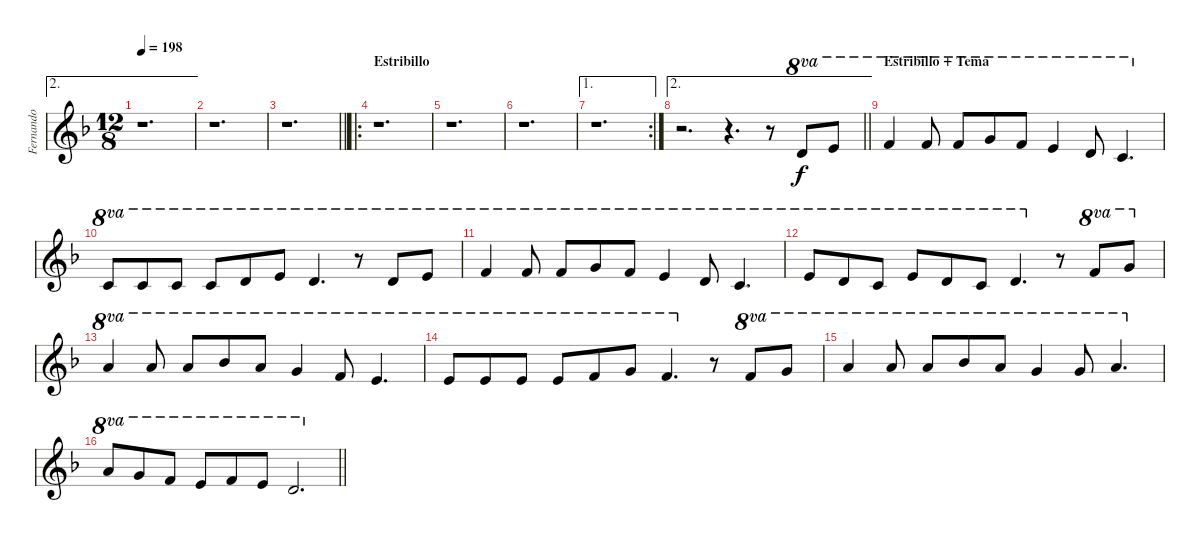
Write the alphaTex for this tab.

\track ("Fernando" "Fernando") {instrument flute}
\staff {score}
\tuning (E5 A4 D4 G3) {hide}
\ae 2
\ts (12 8)
\tempo 198
\clef g2
\ks dminor
r.1{d dy f} |
r.1{d} |
\barLineRight lightlight
r.1{d} |
\ro
\section ("" "Estribillo")
r.1{d} |
r.1{d} |
r.1{d} |
\ae 1
\rc 2
r.1{d} |
\ae 2
\barLineRight lightlight
r.2{d} r.4{d} r.8 5.2.8{ot 8va} 0.1.8{ot 8va} |
\section ("" "Estribillo + Tema")
15.3.4{ot 8va} 15.3.8{ot 8va} 15.3.8{ot 8va} 17.3.8{ot 8va} 15.3.8{ot 8va} 14.3.4{ot 8va} 12.3.8{ot 8va} 10.3.4{d ot 8va} |
10.3.8{ot 8va} 10.3.8{ot 8va} 10.3.8{ot 8va} 10.3.8{ot 8va} 12.3.8{ot 8va} 14.3.8{ot 8va} 12.3.4{d ot 8va} r.8{ot 8va} 12.3.8{ot 8va} 14.3.8{ot 8va} |
15.3.4{ot 8va} 15.3.8{ot 8va} 15.3.8{ot 8va} 17.3.8{ot 8va} 15.3.8{ot 8va} 14.3.4{ot 8va} 12.3.8{ot 8va} 10.3.4{d ot 8va} |
14.3.8{ot 8va} 12.3.8{ot 8va} 10.3.8{ot 8va} 14.3.8{ot 8va} 12.3.8{ot 8va} 10.3.8{ot 8va} 12.3.4{d ot 8va} r.8 8.2.8{ot 8va} 10.2.8{ot 8va} |
12.2.4{ot 8va} 12.2.8{ot 8va} 12.2.8{ot 8va} 13.2.8{ot 8va} 12.2.8{ot 8va} 10.2.4{ot 8va} 8.2.8{ot 8va} 7.2.4{d ot 8va} |
7.2.8{ot 8va} 7.2.8{ot 8va} 7.2.8{ot 8va} 7.2.8{ot 8va} 8.2.8{ot 8va} 10.2.8{ot 8va} 8.2.4{d ot 8va} r.8 8.2.8{ot 8va} 10.2.8{ot 8va} |
12.2.4{ot 8va} 12.2.8{ot 8va} 12.2.8{ot 8va} 13.2.8{ot 8va} 12.2.8{ot 8va} 10.2.4{ot 8va} 10.2.8{ot 8va} 12.2.4{d ot 8va} |
\barLineRight lightlight
12.2.8{ot 8va} 10.2.8{ot 8va} 8.2.8{ot 8va} 14.3.8{ot 8va} 15.3.8{ot 8va} 14.3.8{ot 8va} 12.3.2{d ot 8va}
